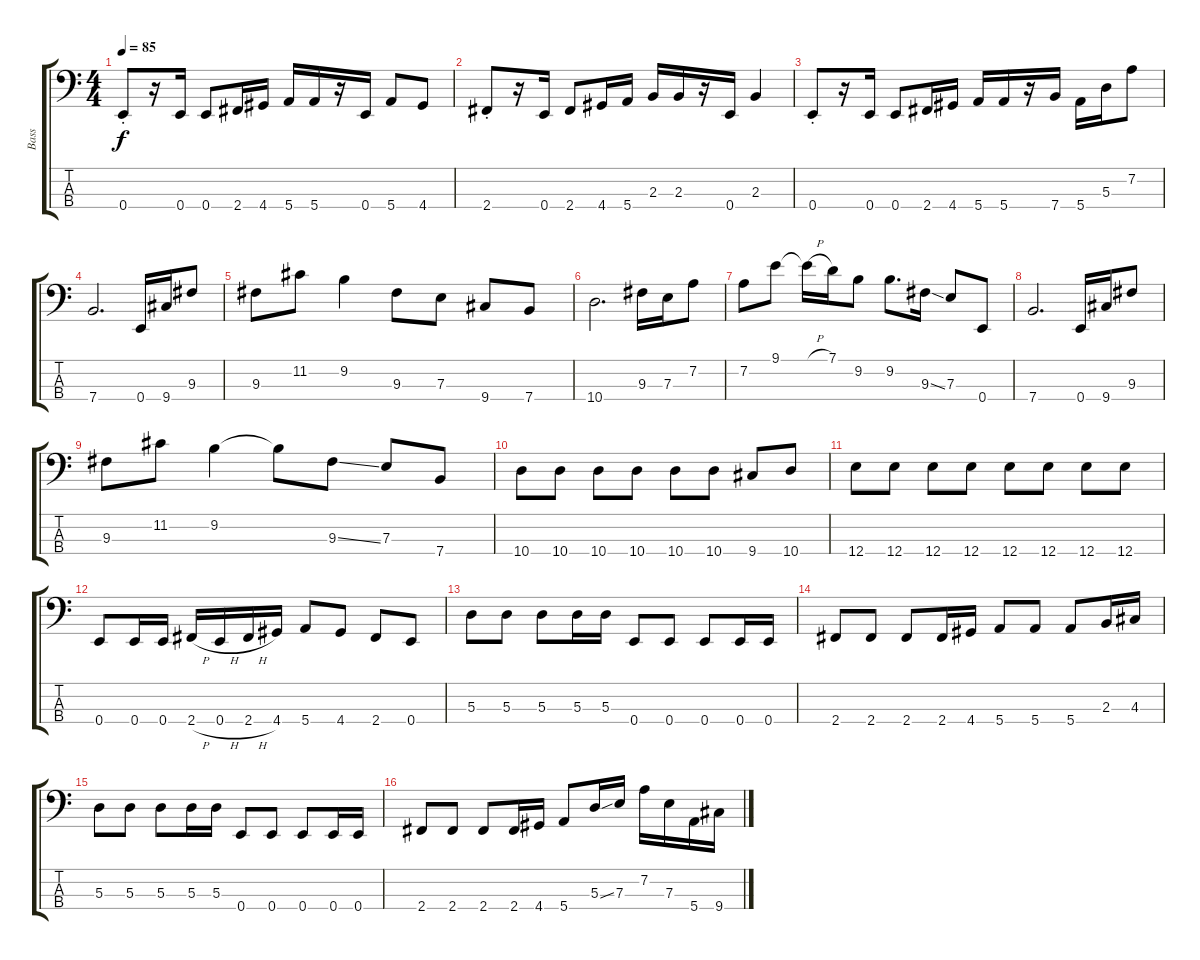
\track ("Bass" "Bass") {instrument electricbasspick}
\staff {score tabs}
\tuning (G2 D2 A1 E1) {hide}
\ts (4 4)
\tempo 85
\clef f4
\ks c
0.4{st}.8{dy f} r.16 0.4.16 0.4.8 2.4.16 4.4.16 5.4.16 5.4.16 r.16 0.4.16 5.4.8 4.4.8 |
2.4{st}.8 r.16 0.4.16 2.4.8 4.4.16 5.4.16 2.3.16 2.3.16 r.16 0.4.16 2.3.4 |
0.4{st}.8 r.16 0.4.16 0.4.8 2.4.16 4.4.16 5.4.16 5.4.16 r.16 7.4.16 5.4.16 5.3.16 7.2.8 |
7.4.2{d} 0.4.16 9.4.16 9.3.8 |
9.3.8 11.2.8 9.2.4 9.3.8 7.3.8 9.4.8 7.4.8 |
10.4.2{d} 9.3.16 7.3.16 7.2.8 |
7.2.8 9.1.8 9.1{h t}.16 7.1.16 9.2.8 9.2.8{d} 9.3{ss}.16 7.3.8 0.4.8 |
7.4.2{d} 0.4.16 9.4.16 9.3.8 |
9.3.8 11.2.8 9.2.4 9.2{t}.8 9.3{ss}.8 7.3.8 7.4.8 |
10.4.8 10.4.8 10.4.8 10.4.8 10.4.8 10.4.8 9.4.8 10.4.8 |
12.4.8 12.4.8 12.4.8 12.4.8 12.4.8 12.4.8 12.4.8 12.4.8 |
0.4.8 0.4.16 0.4.16 2.4{h}.16 0.4{h}.16 2.4{h}.16 4.4.16 5.4.8 4.4.8 2.4.8 0.4.8 |
5.3.8 5.3.8 5.3.8 5.3.16 5.3.16 0.4.8 0.4.8 0.4.8 0.4.16 0.4.16 |
2.4.8 2.4.8 2.4.8 2.4.16 4.4.16 5.4.8 5.4.8 5.4.8 2.3.16 4.3.16 |
5.3.8 5.3.8 5.3.8 5.3.16 5.3.16 0.4.8 0.4.8 0.4.8 0.4.16 0.4.16 |
2.4.8 2.4.8 2.4.8 2.4.16 4.4.16 5.4.8 5.3{ss}.16 7.3.16 7.2.16 7.3.16 5.4.16 9.4.16
